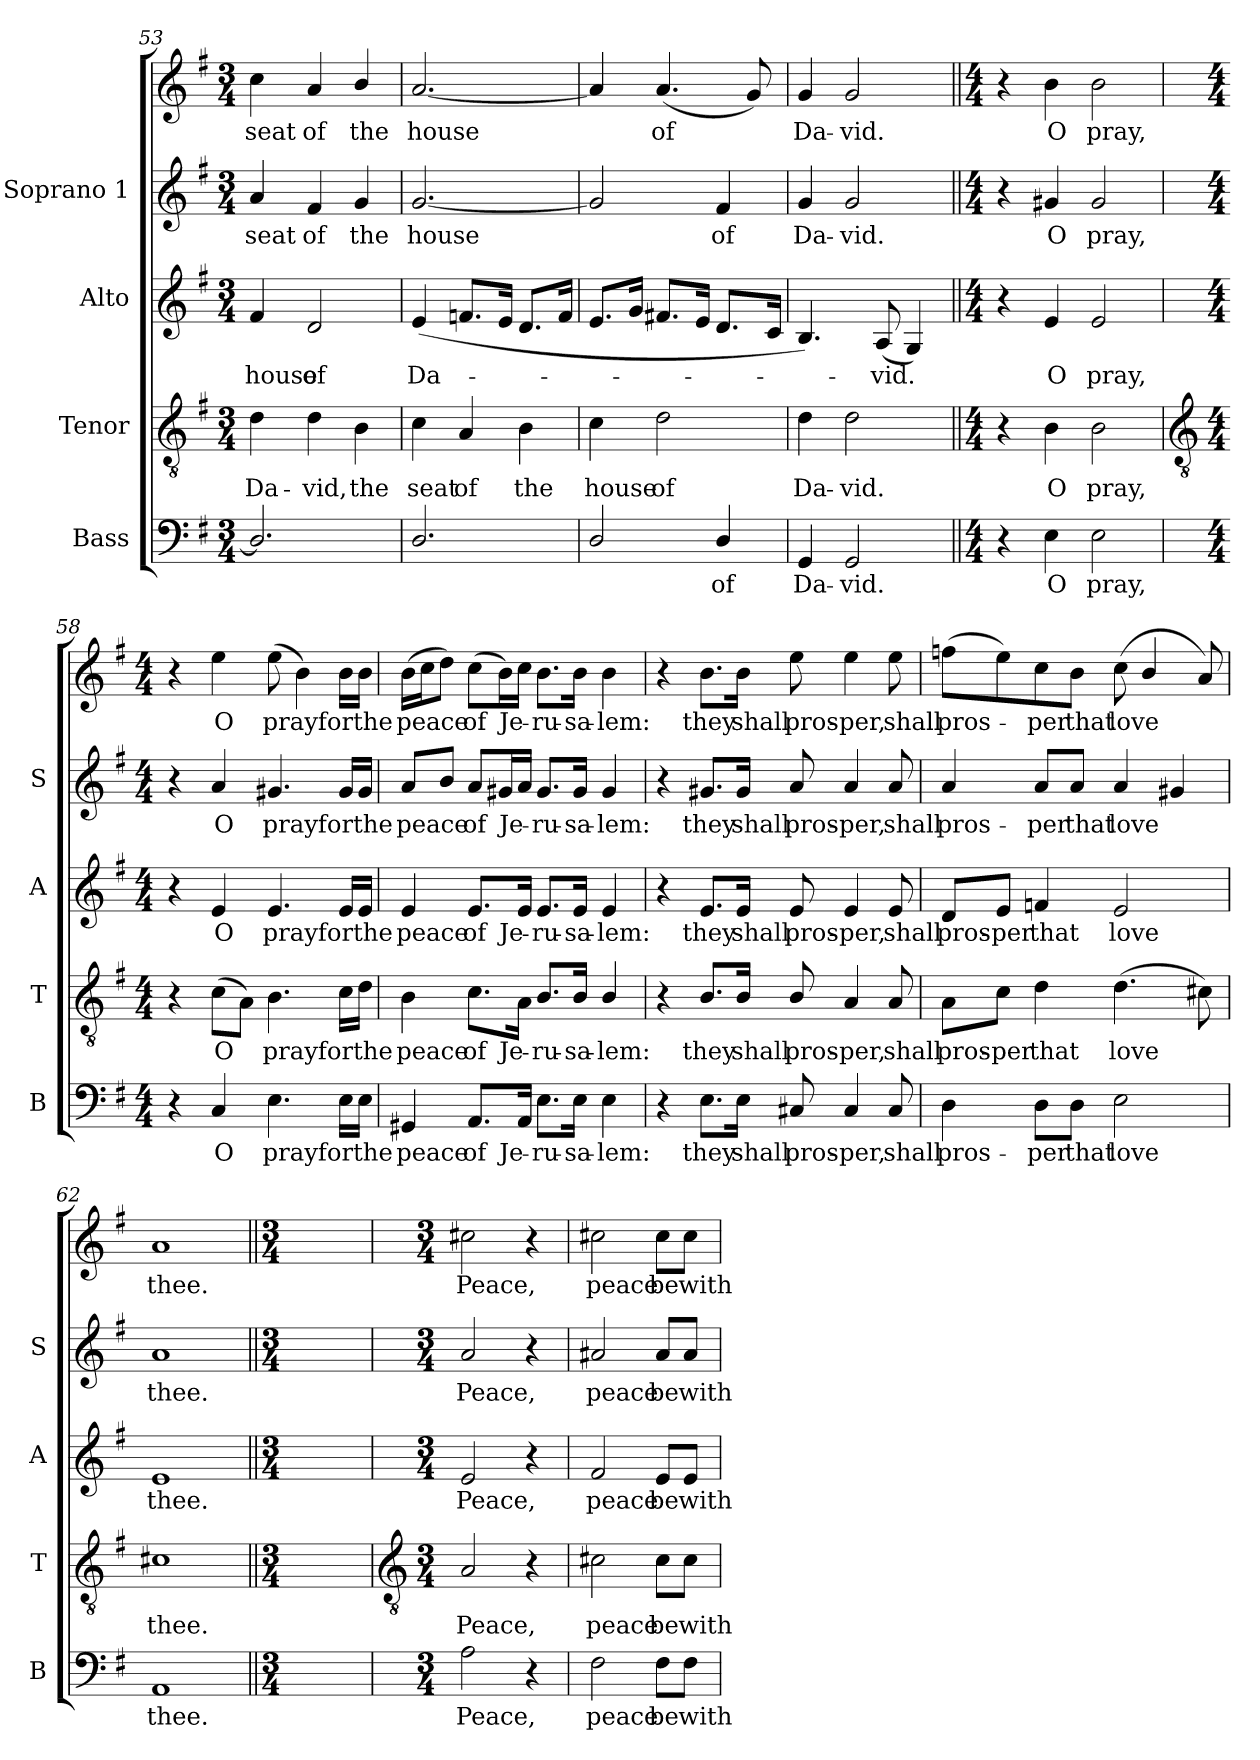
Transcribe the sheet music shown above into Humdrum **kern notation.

**kern	**text	**kern	**text	**kern	**text	**kern	**text	**kern	**text
*part4	*part4	*part3	*part3	*part2	*part2	*part1	*part1	*part1	*part1
*staff5	*staff5	*staff4	*staff4	*staff3	*staff3	*staff2	*staff2	*staff1	*staff1
*I"Bass	*	*I"Tenor	*	*I"Alto	*	*I"Soprano 1	*	*	*
*I'B	*	*I'T	*	*I'A	*	*I'S	*	*	*
*clefF4	*	*clefGv2	*	*clefG2	*	*clefG2	*	*clefG2	*
*k[f#]	*	*k[f#]	*	*k[f#]	*	*k[f#]	*	*k[f#]	*
*G:	*	*G:	*	*G:	*	*G:	*	*G:	*
*M3/4	*	*M3/4	*	*M3/4	*	*M3/4	*	*M3/4	*
=53	=53	=53	=53	=53	=53	=53	=53	=53	=53
!	!	!	!LO:LY:b	!	!LO:LY:b	!	!LO:LY:b	!	!LO:LY:b
2.D/]	.	4d\	Da-	4f#/	house	4a/	seat	4cc\	seat
!	!	!	!LO:LY:b	!	!LO:LY:b	!	!LO:LY:b	!	!LO:LY:b
.	.	4d\	-vid,	2d/	of	4f#/	of	4a/	of
!	!	!	!LO:LY:b	!	!	!	!LO:LY:b	!	!LO:LY:b
.	.	4B\	the	.	.	4g/	the	4b/	the
=54	=54	=54	=54	=54	=54	=54	=54	=54	=54
!	!	!	!LO:LY:b	!	!LO:LY:b	!	!LO:LY:b	!	!LO:LY:b
2.D/	.	4c\	seat	(<4e/	Da-	[2.g/	house	[2.a/	house
!	!	!	!LO:LY:b	!	!	!	!	!	!
.	.	4A/	of	8.fn/L	.	.	.	.	.
.	.	.	.	16e/Jk	.	.	.	.	.
!	!	!	!LO:LY:b	!	!	!	!	!	!
.	.	4B\	the	8.d/L	.	.	.	.	.
.	.	.	.	16f/Jk	.	.	.	.	.
=55	=55	=55	=55	=55	=55	=55	=55	=55	=55
!	!	!	!LO:LY:b	!	!	!	!	!	!
2D/	.	4c\	house	8.e/L	.	2g/]	.	4a/]	.
.	.	.	.	16g/Jk	.	.	.	.	.
!	!	!	!LO:LY:b	!	!	!	!	!	!LO:LY:b
.	.	2d\	of	8.f#X/L	.	.	.	(<4.a/	of
.	.	.	.	16e/Jk	.	.	.	.	.
!	!LO:LY:b	!	!	!	!	!	!LO:LY:b	!	!
4D/	of	.	.	8.d/L	.	4f#/	of	.	.
.	.	.	.	.	.	.	.	8g/)	.
.	.	.	.	16c/Jk	.	.	.	.	.
=56	=56	=56	=56	=56	=56	=56	=56	=56	=56
!	!LO:LY:b	!	!LO:LY:b	!	!	!	!LO:LY:b	!	!LO:LY:b
4GG/	Da-	4d\	Da-	4.B/)	.	4g/	Da-	4g/	Da-
!	!LO:LY:b	!	!LO:LY:b	!	!	!	!LO:LY:b	!	!LO:LY:b
2GG/	-vid.	2d\	-vid.	.	.	2g/	-vid.	2g/	-vid.
!	!	!	!	!	!LO:LY:b	!	!	!	!
.	.	.	.	(<8A/	vid.	.	.	.	.
.	.	.	.	4G/)	.	.	.	.	.
=57||	=57||	=57||	=57||	=57||	=57||	=57||	=57||	=57||	=57||
*M4/4	*	*M4/4	*	*M4/4	*	*M4/4	*	*M4/4	*
*	*	*	*	*	*	*	*	*MM80	*
4r	.	4r	.	4r	.	4r	.	4r	.
!	!LO:LY:b	!	!LO:LY:b	!	!LO:LY:b	!	!LO:LY:b	!	!LO:LY:b
4E\	O	4B\	O	4e/	O	4g#X/	O	4b\	O
!	!LO:LY:b	!	!LO:LY:b	!	!LO:LY:b	!	!LO:LY:b	!	!LO:LY:b
2E\	pray,	2B\	pray,	2e/	pray,	2g#/	pray,	2b\	pray,
!!LO:PB:g=z
=58	=58	=58	=58	=58	=58	=58	=58	=58	=58
*	*	*clefGv2	*	*	*	*	*	*	*
*M4/4	*	*M4/4	*	*M4/4	*	*M4/4	*	*M4/4	*
*	*	*	*	*	*	*	*	*MM80	*
4r	.	4r	.	4r	.	4r	.	4r	.
!	!LO:LY:b	!	!LO:LY:b	!	!LO:LY:b	!	!LO:LY:b	!	!LO:LY:b
4C/	O	(>8c\L	O	4e/	O	4a/	O	4ee\	O
.	.	8A\J)	.	.	.	.	.	.	.
!	!LO:LY:b	!	!LO:LY:b	!	!LO:LY:b	!	!LO:LY:b	!	!LO:LY:b
4.E\	pray	4.B\	pray	4.e/	pray	4.g#X/	pray	(>8ee\	pray
.	.	.	.	.	.	.	.	4b\)	.
!	!LO:LY:b	!	!LO:LY:b	!	!LO:LY:b	!	!LO:LY:b	!	!LO:LY:b
16E\LL	for	16c\LL	for	16e/LL	for	16g#/LL	for	16b\LL	for
!	!LO:LY:b	!	!LO:LY:b	!	!LO:LY:b	!	!LO:LY:b	!	!LO:LY:b
16E\JJ	the	16d\JJ	the	16e/JJ	the	16g#/JJ	the	16b\JJ	the
=59	=59	=59	=59	=59	=59	=59	=59	=59	=59
!	!LO:LY:b	!	!LO:LY:b	!	!LO:LY:b	!	!LO:LY:b	!	!LO:LY:b
4GG#X/	peace	4B\	peace	4e/	peace	8a/L	peace	(>16b\LL	peace
.	.	.	.	.	.	.	.	16cc\J	.
.	.	.	.	.	.	8b/J	.	8dd\J)	.
!	!LO:LY:b	!	!LO:LY:b	!	!LO:LY:b	!	!LO:LY:b	!	!LO:LY:b
8.AA/L	of	8.c\L	of	8.e/L	of	8a/L	of	(>8cc\L	of
.	.	.	.	.	.	16g#X/L	.	16b\L)	.
!	!LO:LY:b	!	!LO:LY:b	!	!LO:LY:b	!	!LO:LY:b	!	!LO:LY:b
16AA/Jk	Je-	16A\Jk	Je-	16e/Jk	Je-	16a/JJ	Je-	16cc\JJ	Je-
!	!LO:LY:b	!	!LO:LY:b	!	!LO:LY:b	!	!LO:LY:b	!	!LO:LY:b
8.E\L	-ru-	8.B/L	-ru-	8.e/L	-ru-	8.g#/L	-ru-	8.b\L	-ru-
!	!LO:LY:b	!	!LO:LY:b	!	!LO:LY:b	!	!LO:LY:b	!	!LO:LY:b
16E\Jk	-sa-	16B/Jk	-sa-	16e/Jk	-sa-	16g#/Jk	-sa-	16b\Jk	-sa-
!	!LO:LY:b	!	!LO:LY:b	!	!LO:LY:b	!	!LO:LY:b	!	!LO:LY:b
4E\	-lem:	4B/	-lem:	4e/	-lem:	4g#/	-lem:	4b\	-lem:
=60	=60	=60	=60	=60	=60	=60	=60	=60	=60
4r	.	4r	.	4r	.	4r	.	4r	.
!	!LO:LY:b	!	!LO:LY:b	!	!LO:LY:b	!	!LO:LY:b	!	!LO:LY:b
8.E\L	they	8.B/L	they	8.e/L	they	8.g#X/L	they	8.b\L	they
!	!LO:LY:b	!	!LO:LY:b	!	!LO:LY:b	!	!LO:LY:b	!	!LO:LY:b
16E\Jk	shall	16B/Jk	shall	16e/Jk	shall	16g#/Jk	shall	16b\Jk	shall
!	!LO:LY:b	!	!LO:LY:b	!	!LO:LY:b	!	!LO:LY:b	!	!LO:LY:b
8C#X/	pros-	8B/	pros-	8e/	pros-	8a/	pros-	8ee\	pros-
!	!LO:LY:b	!	!LO:LY:b	!	!LO:LY:b	!	!LO:LY:b	!	!LO:LY:b
4C#/	-per,	4A/	-per,	4e/	-per,	4a/	-per,	4ee\	-per,
!	!LO:LY:b	!	!LO:LY:b	!	!LO:LY:b	!	!LO:LY:b	!	!LO:LY:b
8C#/	shall	8A/	shall	8e/	shall	8a/	shall	8ee\	shall
=61	=61	=61	=61	=61	=61	=61	=61	=61	=61
!	!LO:LY:b	!	!LO:LY:b	!	!LO:LY:b	!	!LO:LY:b	!	!LO:LY:b
4D\	pros-	8A\L	pros-	8d/L	pros-	4a/	pros-	(>8ffn\L	pros-
!	!	!	!LO:LY:b	!	!LO:LY:b	!	!	!	!
.	.	8c\J	-per	8e/J	-per	.	.	8ee\)	.
!	!LO:LY:b	!	!LO:LY:b	!	!LO:LY:b	!	!LO:LY:b	!	!LO:LY:b
8D\L	-per	4d\	that	4fn/	that	8a/L	-per	8cc\	per
!	!LO:LY:b	!	!	!	!	!	!LO:LY:b	!	!LO:LY:b
8D\J	that	.	.	.	.	8a/J	that	8b\J	that
!	!LO:LY:b	!	!LO:LY:b	!	!LO:LY:b	!	!LO:LY:b	!	!LO:LY:b
2E\	love	(>4.d\	love	2e/	love	4a/	love	(<8cc\	love
.	.	.	.	.	.	.	.	4b/	.
.	.	.	.	.	.	4g#X/	.	.	.
.	.	8c#X\)	.	.	.	.	.	8a/)	.
=62	=62	=62	=62	=62	=62	=62	=62	=62	=62
!	!LO:LY:b	!	!LO:LY:b	!	!LO:LY:b	!	!LO:LY:b	!	!LO:LY:b
1AA	thee.	1c#X	thee.	1e	thee.	1a	thee.	1a	thee.
=63||	=63||	=63||	=63||	=63||	=63||	=63||	=63||	=63||	=63||
*M3/4	*	*M3/4	*	*M3/4	*	*M3/4	*	*M3/4	*
2.ryy	.	2.ryy	.	2.ryy	.	2.ryy	.	2.ryy	.
!!LO:LB:g=z
=64	=64	=64	=64	=64	=64	=64	=64	=64	=64
*	*	*clefGv2	*	*	*	*	*	*	*
*M3/4	*	*M3/4	*	*M3/4	*	*M3/4	*	*M3/4	*
!	!LO:LY:b	!	!LO:LY:b	!	!LO:LY:b	!	!LO:LY:b	!	!LO:LY:b
2A\	Peace,	2A/	Peace,	2e/	Peace,	2a/	Peace,	2cc#X\	Peace,
4r	.	4r	.	4r	.	4r	.	4r	.
=65	=65	=65	=65	=65	=65	=65	=65	=65	=65
!	!LO:LY:b	!	!LO:LY:b	!	!LO:LY:b	!	!LO:LY:b	!	!LO:LY:b
2F#\	peace	2c#X\	peace	2f#/	peace	2a#X/	-peace	2cc#X\	peace
!	!LO:LY:b	!	!LO:LY:b	!	!LO:LY:b	!	!LO:LY:b	!	!LO:LY:b
8F#\L	be	8c#\L	be	8e/L	be	8a#/L	be	8cc#\L	be
!	!LO:LY:b	!	!LO:LY:b	!	!LO:LY:b	!	!LO:LY:b	!	!LO:LY:b
8F#\J	with-	8c#\J	with-	8e/J	with-	8a#/J	with-	8cc#\J	with-
=	=	=	=	=	=	=	=	=	=
*-	*-	*-	*-	*-	*-	*-	*-	*-	*-
